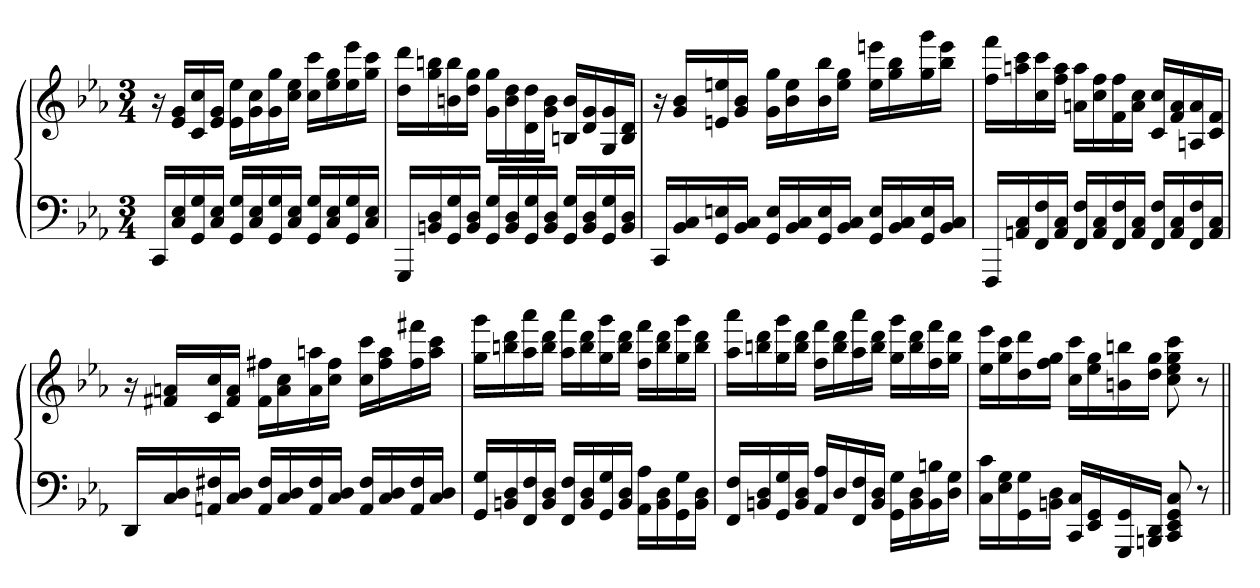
**kern	**kern
*part1	*part1
*staff2	*staff1
*clefF4	*clefG2
*k[b-e-a-]	*k[b-e-a-]
*c:	*c:
*M3/4	*M3/4
=	=
16CCLL	16r
16C 16E-	16e- 16gLL
16GG 16G	16c 16cc
16C 16E-JJ	16e- 16gJJ
16GG 16GLL	16e- 16ee-LL
16C 16E-	16g 16cc
16GG 16G	16g 16gg
16C 16E-JJ	16cc 16ee-JJ
16GG 16GLL	16cc 16cccLL
16C 16E-	16ee- 16gg
16GG 16G	16ee- 16eee-
16C 16E-JJ	16gg 16cccJJ
=	=
16GGGLL	16dd 16dddLL
16BBn 16D	16gg 16bbn
16GG 16G	16bn 16bb
16BB 16DJJ	16dd 16ggJJ
16GG 16GLL	16g 16ggLL
16BB 16D	16b 16dd
16GG 16G	16d 16dd
16BB 16DJJ	16g 16bJJ
16GG 16GLL	16Bn 16bLL
16BB 16D	16d 16g
16GG 16G	16G 16g
16BB 16DJJ	16B 16dJJ
=	=
16CCLL	16r
16BB- 16C	16g 16b-LL
16GG 16En	16en 16een
16BB- 16CJJ	16g 16b-JJ
16GG 16ELL	16g 16ggLL
16BB- 16C	16b- 16ee
16GG 16E	16b- 16bb-
16BB- 16CJJ	16ee 16ggJJ
16GG 16ELL	16ee 16eeenLL
16BB- 16C	16gg 16bb-
16GG 16E	16gg 16ggg
16BB- 16CJJ	16bb- 16eeeJJ
=	=
16FFFLL	16ff 16fffLL
16AAn 16C	16aan 16ccc
16FF 16F	16cc 16ccc
16AA 16CJJ	16ff 16aaJJ
16FF 16FLL	16an 16aaLL
16AA 16C	16cc 16ff
16FF 16F	16f 16ff
16AA 16CJJ	16a 16ccJJ
16FF 16FLL	16c 16ccLL
16AA 16C	16f 16a
16FF 16F	16An 16a
16AA 16CJJ	16c 16fJJ
=	=
16DDLL	16r
16C 16D	16f#X 16anLL
16AAn 16F#X	16c 16cc
16C 16DJJ	16f# 16aJJ
16AA 16F#LL	16f# 16ff#XLL
16C 16D	16a 16cc
16AA 16F#	16a 16aan
16C 16DJJ	16cc 16ff#JJ
16AA 16F#LL	16cc 16cccLL
16C 16D	16ff# 16aa
16AA 16F#	16ff# 16fff#X
16C 16DJJ	16aa 16cccJJ
=	=
16GG 16GLL	16gg 16gggLL
16BBn 16D	16bbn 16ddd
16FF 16F	16aa- 16aaa-
16BB 16DJJ	16bb 16dddJJ
16FF 16FLL	16aa- 16aaa-LL
16BB 16D	16bb 16ddd
16GG 16G	16gg 16ggg
16BB 16DJJ	16bb 16dddJJ
16AA- 16A-LL	16ff 16fffLL
16BB 16D	16bb 16ddd
16GG 16G	16gg 16ggg
16BB 16DJJ	16bb 16dddJJ
=	=
16FF 16FLL	16aa- 16aaa-LL
16BBn 16D	16bbn 16ddd
16GG 16G	16gg 16ggg
16BB 16DJJ	16bb 16dddJJ
16AA- 16A-LL	16ff 16fffLL
16D	16bb 16ddd
16FF 16F	16aa- 16aaa-
16BB 16DJJ	16bb 16dddJJ
16GG 16GLL	16gg 16gggLL
16BB 16D	16bb 16ddd
16BB 16Bn	16ff 16fff
16D 16GJJ	16gg 16dddJJ
=	=
16C 16cLL	16ee- 16eee-LL
16E- 16G	16gg 16ccc
16GG 16G	16dd 16ddd
16BBn 16DJJ	16ff 16ggJJ
16CC 16CLL	16cc 16cccLL
16EE- 16GG	16ee- 16gg
16GGG 16GG	16bn 16bbn
16BBBn 16DDJJ	16dd 16ggJJ
8CC 8EE- 8GG 8C	8cc 8ee- 8gg 8ccc
8r	8r
=||	=||
*-	*-
